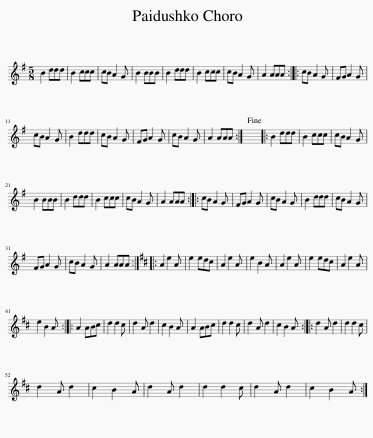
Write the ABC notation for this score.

X:1
L:1/8
M:5/8
I:linebreak $
K:G
V:1 treble
V:1
 B2 ddd | B2 ccc | cB A2 G | B2 BBB | B2 ddd | %5
 B2 ccc | cB A2 G | A2 AAA :: cB A2 G | FG A2 G |$ %10
 cB A2 G | B2 ddd | cB A2 G | FG A2 G | cB A2 G | %15
 A2 AAA :| x5!fine! |: B2 ddd | B2 ccc | cB A2 G |$ %20
 B2 BBB | B2 ddd | B2 ccc | cB A2 G | A2 AAA :: %25
 cB A2 G | FG A2 G | cB A2 G | B2 ddd | cB A2 G |$ %30
 FG A2 G | cB A2 G | A2 AAA ::[K:D] A2 e2 A | e2 edc | %35
 A2 e2 A | e2 B2 A | A2 e2 A | e2 edc | A2 e2 A |$ %40
 e2 B2 A :: A2 ABc | d2 d2 c | d2 A d2 | c2 B2 A | %45
 A2 ABc | d2 d2 c | d2 A d2 | c2 B2 A :: d2 A d2 | %50
 d2 d2 c |$ d2 A d2 | c2 B2 A | d2 A d2 | d2 d2 c | %55
 d2 A d2 | c2 B2 A :| %57
